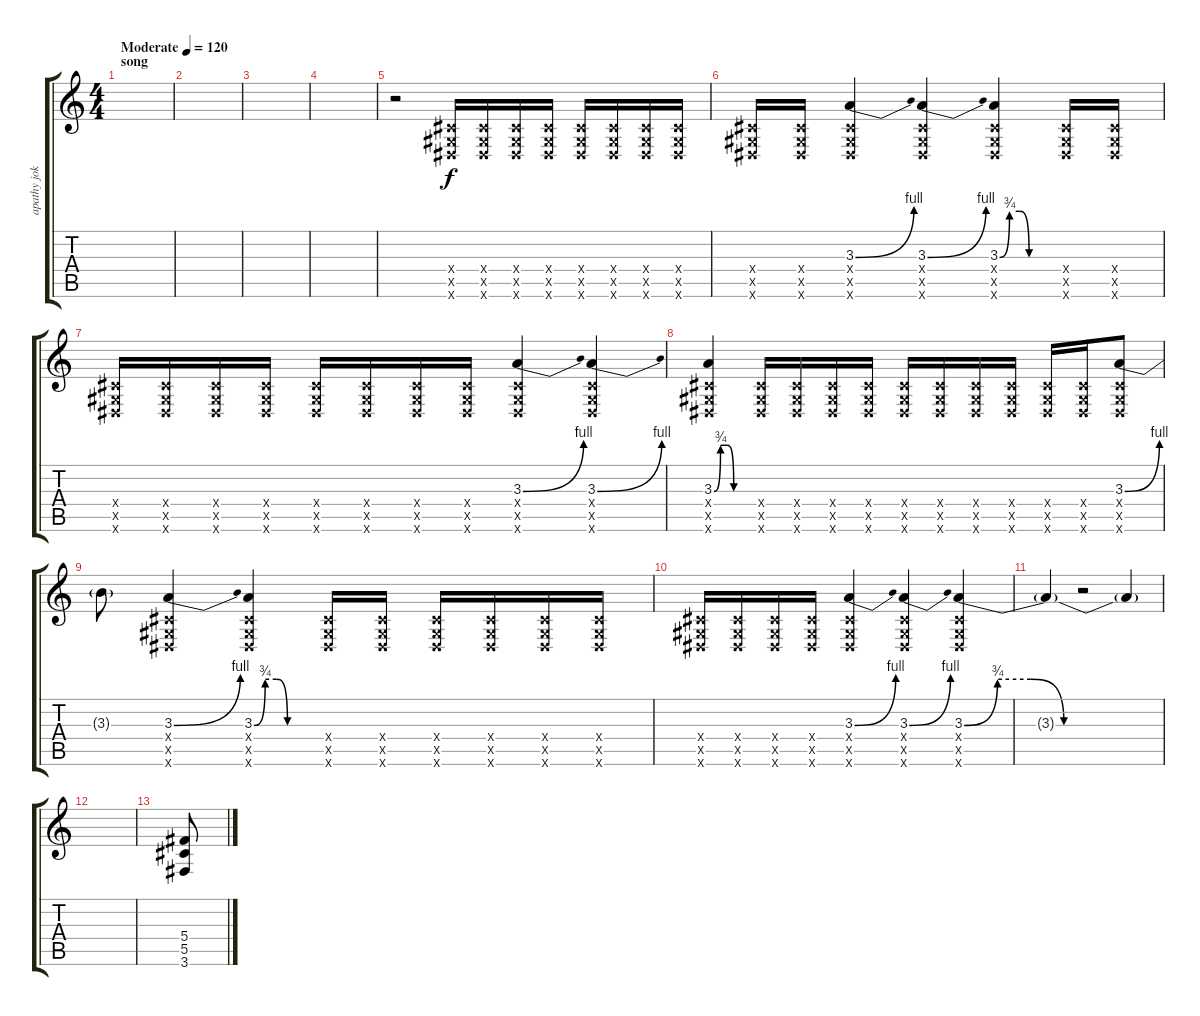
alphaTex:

\track ("apathy joker(guitar)" "apathy jok") {instrument distortionguitar}
\staff {score tabs}
\tuning (Eb4 Bb3 Gb3 Db3 Ab2 Eb2) {hide}
\ts (4 4)
\section ("" "song")
\tempo (120 "Moderate")
\clef g2
\ks c
|
|
|
|
r.2 (0.4{x} 0.5{x} 0.6{x}).16 (0.4{x} 0.5{x} 0.6{x}).16 (0.4{x} 0.5{x} 0.6{x}).16 (0.4{x} 0.5{x} 0.6{x}).16 (0.4{x} 0.5{x} 0.6{x}).16 (0.4{x} 0.5{x} 0.6{x}).16 (0.4{x} 0.5{x} 0.6{x}).16 (0.4{x} 0.5{x} 0.6{x}).16 |
(0.4{x} 0.5{x} 0.6{x}).16 (0.4{x} 0.5{x} 0.6{x}).16 (3.3{be (bend 0 0 60 4)} 0.4{x} 0.5{x} 0.6{x}).4 (3.3{be (bend 0 0 60 4)} 0.4{x} 0.5{x} 0.6{x}).4 (3.3{be (custom 0 0 10 3 20 3 30 0 60 0)} 0.4{x} 0.5{x} 0.6{x}).4 (0.4{x} 0.5{x} 0.6{x}).16 (0.4{x} 0.5{x} 0.6{x}).16 |
(0.4{x} 0.5{x} 0.6{x}).16 (0.4{x} 0.5{x} 0.6{x}).16 (0.4{x} 0.5{x} 0.6{x}).16 (0.4{x} 0.5{x} 0.6{x}).16 (0.4{x} 0.5{x} 0.6{x}).16 (0.4{x} 0.5{x} 0.6{x}).16 (0.4{x} 0.5{x} 0.6{x}).16 (0.4{x} 0.5{x} 0.6{x}).16 (3.3{be (bend 0 0 60 4)} 0.4{x} 0.5{x} 0.6{x}).4 (3.3{be (bend 0 0 60 4)} 0.4{x} 0.5{x} 0.6{x}).4 |
(3.3{be (custom 0 0 10 3 20 3 30 0 60 0)} 0.4{x} 0.5{x} 0.6{x}).4 (0.4{x} 0.5{x} 0.6{x}).16 (0.4{x} 0.5{x} 0.6{x}).16 (0.4{x} 0.5{x} 0.6{x}).16 (0.4{x} 0.5{x} 0.6{x}).16 (0.4{x} 0.5{x} 0.6{x}).16 (0.4{x} 0.5{x} 0.6{x}).16 (0.4{x} 0.5{x} 0.6{x}).16 (0.4{x} 0.5{x} 0.6{x}).16 (0.4{x} 0.5{x} 0.6{x}).16 (0.4{x} 0.5{x} 0.6{x}).16 (3.3{be (bend 0 0 60 4)} 0.4{x} 0.5{x} 0.6{x}).8 |
3.3{t}.8 (3.3{be (bend 0 0 60 4)} 0.4{x} 0.5{x} 0.6{x}).4 (3.3{be (custom 0 0 10 3 20 3 30 0 60 0)} 0.4{x} 0.5{x} 0.6{x}).4 (0.4{x} 0.5{x} 0.6{x}).16 (0.4{x} 0.5{x} 0.6{x}).16 (0.4{x} 0.5{x} 0.6{x}).16 (0.4{x} 0.5{x} 0.6{x}).16 (0.4{x} 0.5{x} 0.6{x}).16 (0.4{x} 0.5{x} 0.6{x}).16 |
(0.4{x} 0.5{x} 0.6{x}).16 (0.4{x} 0.5{x} 0.6{x}).16 (0.4{x} 0.5{x} 0.6{x}).16 (0.4{x} 0.5{x} 0.6{x}).16 (3.3{be (bend 0 0 60 4)} 0.4{x} 0.5{x} 0.6{x}).4 (3.3{be (bend 0 0 60 4)} 0.4{x} 0.5{x} 0.6{x}).4 (3.3{be (custom 0 0 10 3 20 3 30 0 60 0)} 0.4{x} 0.5{x} 0.6{x}).4 |
3.3{t}.4 r.2 3.3{t}.4 |
|
(5.4 5.5 3.6).8
